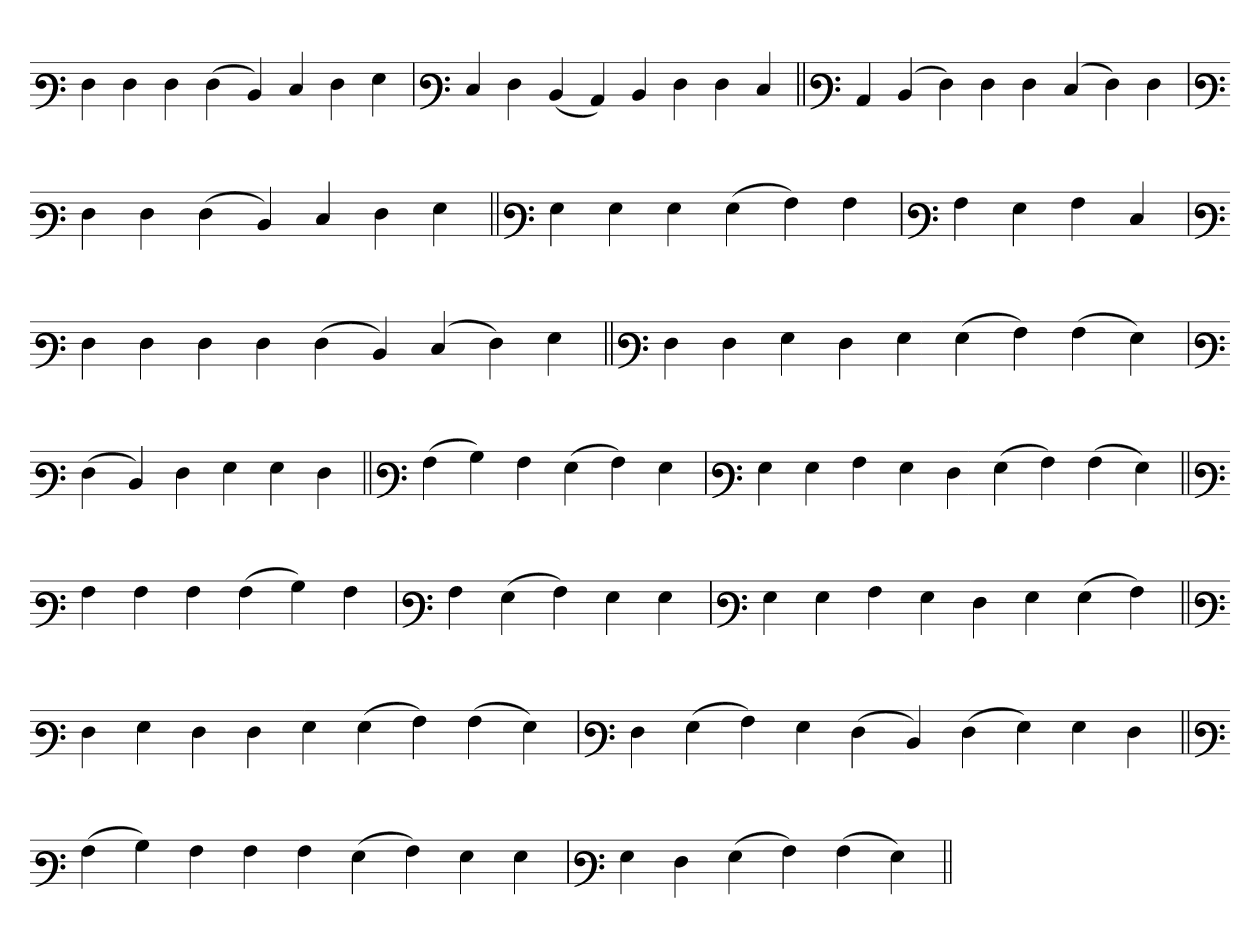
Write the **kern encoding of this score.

**kern
*part1
*staff1
*clefF3
=
4F
4F
4F
(4F
4D)
4E
4F
4G
='
*clefF3
4E
4F
(4D
4C)
4D
4F
4F
4E
=||
*clefF3
4C
(4D
4F)
4F
4F
(4E
4F)
4F
=`
*clefF3
4F
4F
(4F
4D)
4E
4F
4G
=||
*clefF3
4G
4G
4G
(4G
4A)
4A
=`
*clefF3
4A
4G
4A
4E
=`
*clefF3
4F
4F
4F
4F
(4F
4D)
(4E
4F)
4G
=||
*clefF3
4F
4F
4G
4F
4G
(4G
4A)
(4A
4G)
='
*clefF3
(4F
4D)
4F
4G
4G
4F
=||
*clefF3
(4A
4B)
4A
(4G
4A)
4G
=`
*clefF3
4G
4G
4A
4G
4F
(4G
4A)
(4A
4G)
=||
*clefF3
4A
4A
4A
(4A
4B)
4A
=`
*clefF3
4A
(4G
4A)
4G
4G
=`
*clefF3
4G
4G
4A
4G
4F
4G
(4G
4A)
=||
*clefF3
4F
4G
4F
4F
4G
(4G
4A)
(4A
4G)
='
*clefF3
4F
(4G
4A)
4G
(4F
4D)
(4F
4G)
4G
4F
=||
*clefF3
(4A
4B)
4A
4A
4A
(4G
4A)
4G
4G
=`
*clefF3
4G
4F
(4G
4A)
(4A
4G)
=||
*-
